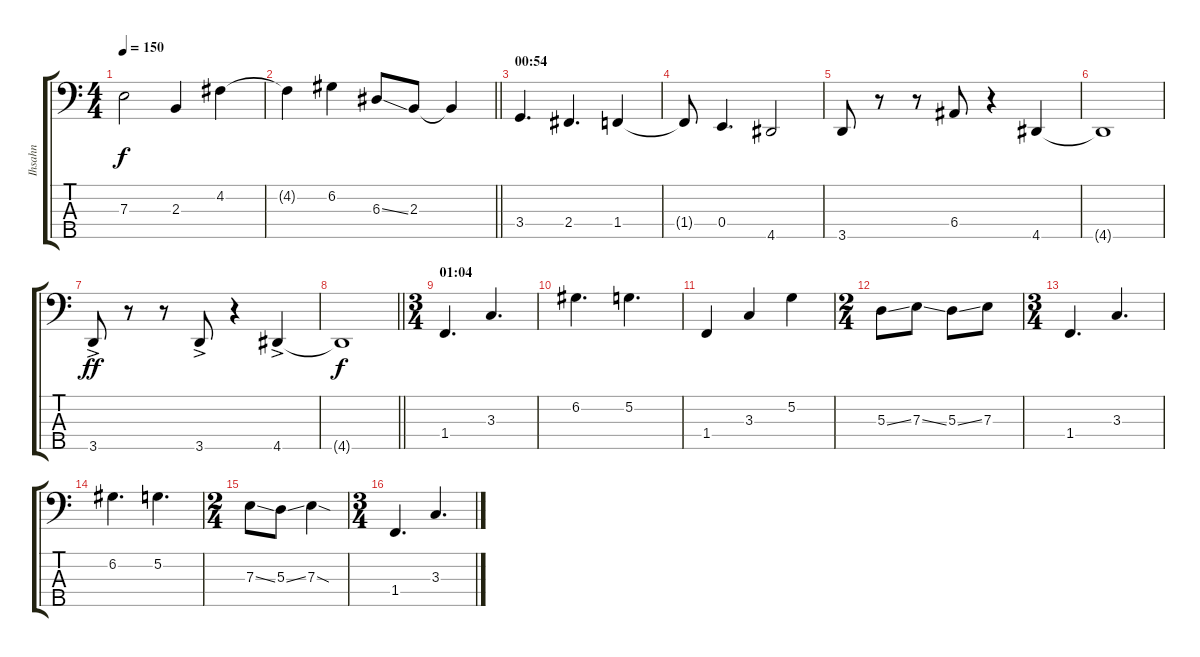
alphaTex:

\track ("Ihsahn" "Ihsahn") {instrument electricbassfinger}
\staff {score tabs}
\tuning (G2 D2 A1 E1 B0) {hide}
\ts (4 4)
\tempo 150
\clef f4
\ks c
7.3.2{dy f} 2.3.4 4.2.4 |
\barLineRight lightlight
4.2{t}.4 6.2.4 6.3{ss}.8 2.3.8 2.3{t}.4 |
\section ("" "00:54")
3.4.4{d} 2.4.4{d} 1.4.4 |
1.4{t}.8 0.4.4{d} 4.5.2 |
3.5.8 r.8 r.8 6.4.8 r.4 4.5.4 |
4.5{t}.1 |
3.5{ac}.8{dy ff} r.8 r.8 3.5{ac}.8 r.4 4.5{ac}.4 |
\barLineRight lightlight
4.5{t}.1{dy f} |
\ts (3 4)
\section ("" "01:04")
1.4.4{d} 3.3.4{d} |
6.2.4{d} 5.2.4{d} |
1.4.4 3.3.4 5.2.4 |
\ts (2 4)
5.3{ss}.8 7.3{ss}.8 5.3{ss}.8 7.3.8 |
\ts (3 4)
1.4.4{d} 3.3.4{d} |
6.2.4{d} 5.2.4{d} |
\ts (2 4)
7.3{ss}.8 5.3{ss}.8 7.3{sod}.4 |
\ts (3 4)
1.4.4{d} 3.3.4{d}
